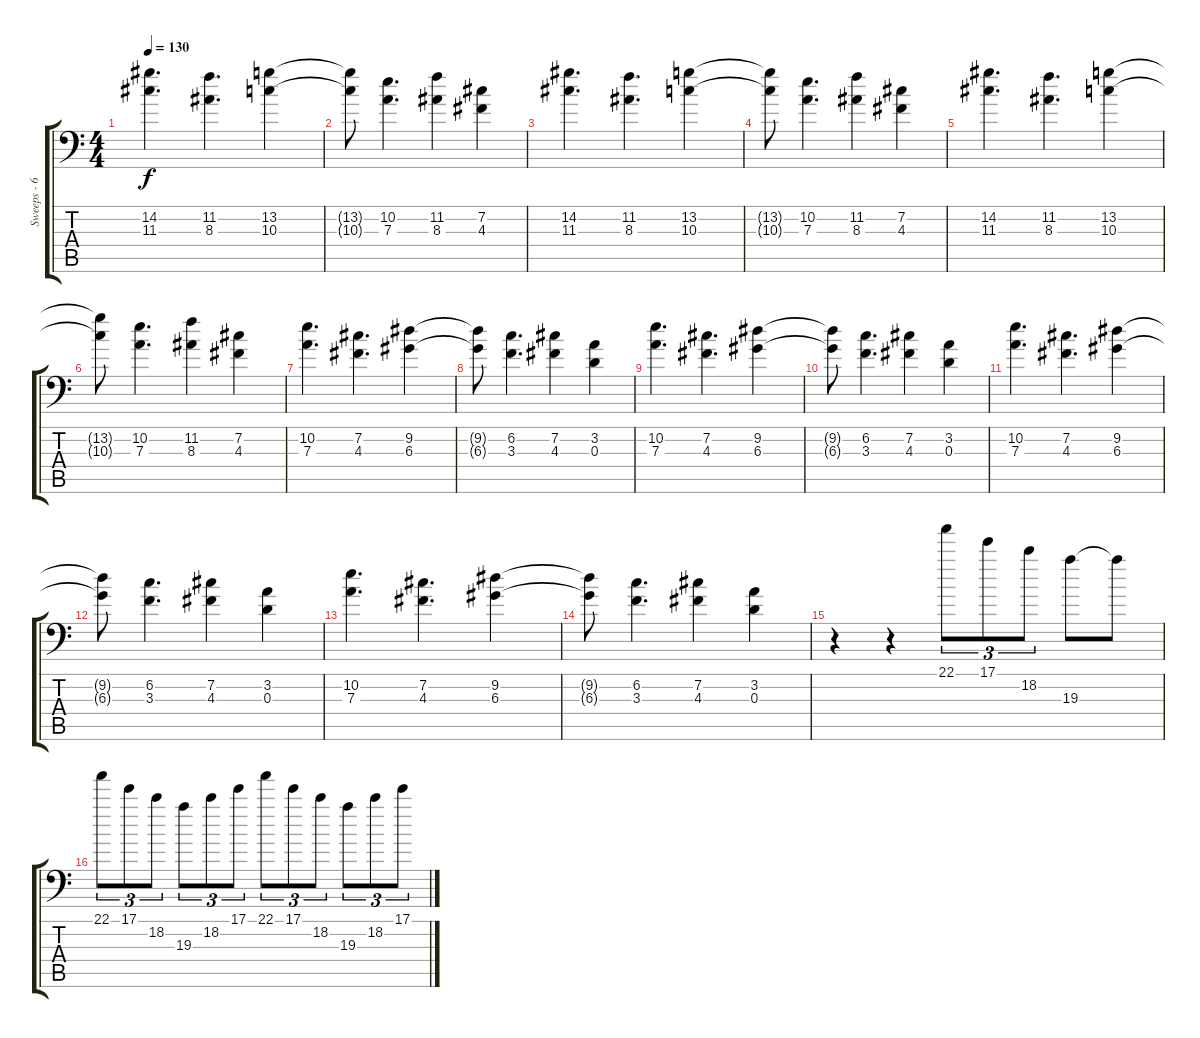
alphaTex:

\track ("Sweeps - 6 string" "Sweeps - 6") {instrument distortionguitar}
\staff {score tabs}
\tuning (B3 Gb3 D3 A2 E2 A1) {hide}
\ts (4 4)
\tempo 130
\clef f4
\ks c
(14.2 11.3).4{d dy f} (11.2 8.3).4{d} (13.2 10.3).4 |
(13.2{t} 10.3{t}).8 (10.2 7.3).4{d} (11.2 8.3).4 (7.2 4.3).4 |
(14.2 11.3).4{d} (11.2 8.3).4{d} (13.2 10.3).4 |
(13.2{t} 10.3{t}).8 (10.2 7.3).4{d} (11.2 8.3).4 (7.2 4.3).4 |
(14.2 11.3).4{d} (11.2 8.3).4{d} (13.2 10.3).4 |
(13.2{t} 10.3{t}).8 (10.2 7.3).4{d} (11.2 8.3).4 (7.2 4.3).4 |
(10.2 7.3).4{d} (7.2 4.3).4{d} (9.2 6.3).4 |
(9.2{t} 6.3{t}).8 (6.2 3.3).4{d} (7.2 4.3).4 (3.2 0.3).4 |
(10.2 7.3).4{d} (7.2 4.3).4{d} (9.2 6.3).4 |
(9.2{t} 6.3{t}).8 (6.2 3.3).4{d} (7.2 4.3).4 (3.2 0.3).4 |
(10.2 7.3).4{d} (7.2 4.3).4{d} (9.2 6.3).4 |
(9.2{t} 6.3{t}).8 (6.2 3.3).4{d} (7.2 4.3).4 (3.2 0.3).4 |
(10.2 7.3).4{d} (7.2 4.3).4{d} (9.2 6.3).4 |
(9.2{t} 6.3{t}).8 (6.2 3.3).4{d} (7.2 4.3).4 (3.2 0.3).4 |
r.4 r.4 22.1.8{tu (3 2)} 17.1.8{tu (3 2)} 18.2.8{tu (3 2)} 19.3.8 19.3{t}.8 |
22.1.8{tu (3 2)} 17.1.8{tu (3 2)} 18.2.8{tu (3 2)} 19.3.8{tu (3 2)} 18.2.8{tu (3 2)} 17.1.8{tu (3 2)} 22.1.8{tu (3 2)} 17.1.8{tu (3 2)} 18.2.8{tu (3 2)} 19.3.8{tu (3 2)} 18.2.8{tu (3 2)} 17.1.8{tu (3 2)}
